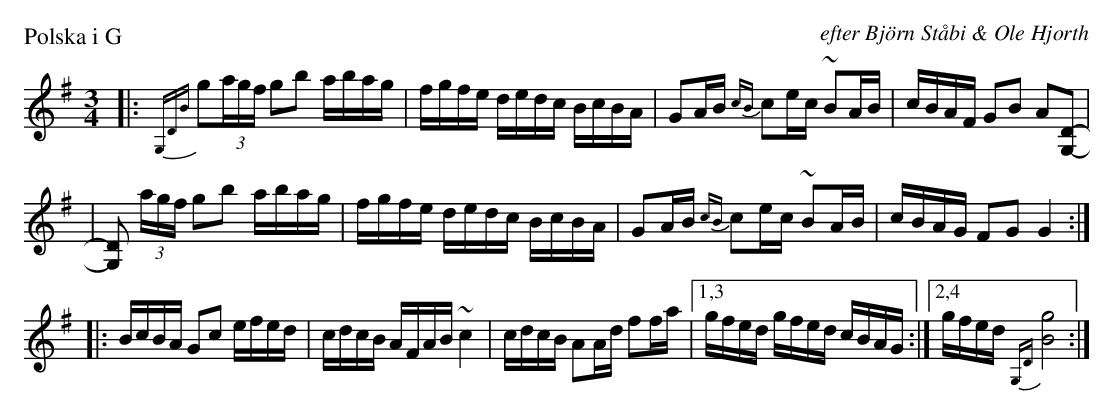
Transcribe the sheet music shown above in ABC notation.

X:1
P: Polska i G
O: efter Bj\"orn St\aabi & Ole Hjorth
M: 3/4
L: 1/16
K: G
|: {G,DB}g2(3agf g2b2 abag | fgfe dedc BcBA \
| G2AB {cB}c2ec ~B2AB | cBAF G2B2 A2[D2-G,2-] |
| [D2G,2] (3agf g2b2 abag | fgfe dedc BcBA \
| G2AB {cB}c2ec ~B2AB | cBAG F2G2 G4 :|
|: BcBA G2c2 efed | cdcB AFAB ~c4 \
| cdcB A2Ad f2fa |1,3 gfed gfed cBAG :|2,4 gfed {G,D}[g8B8] :|
